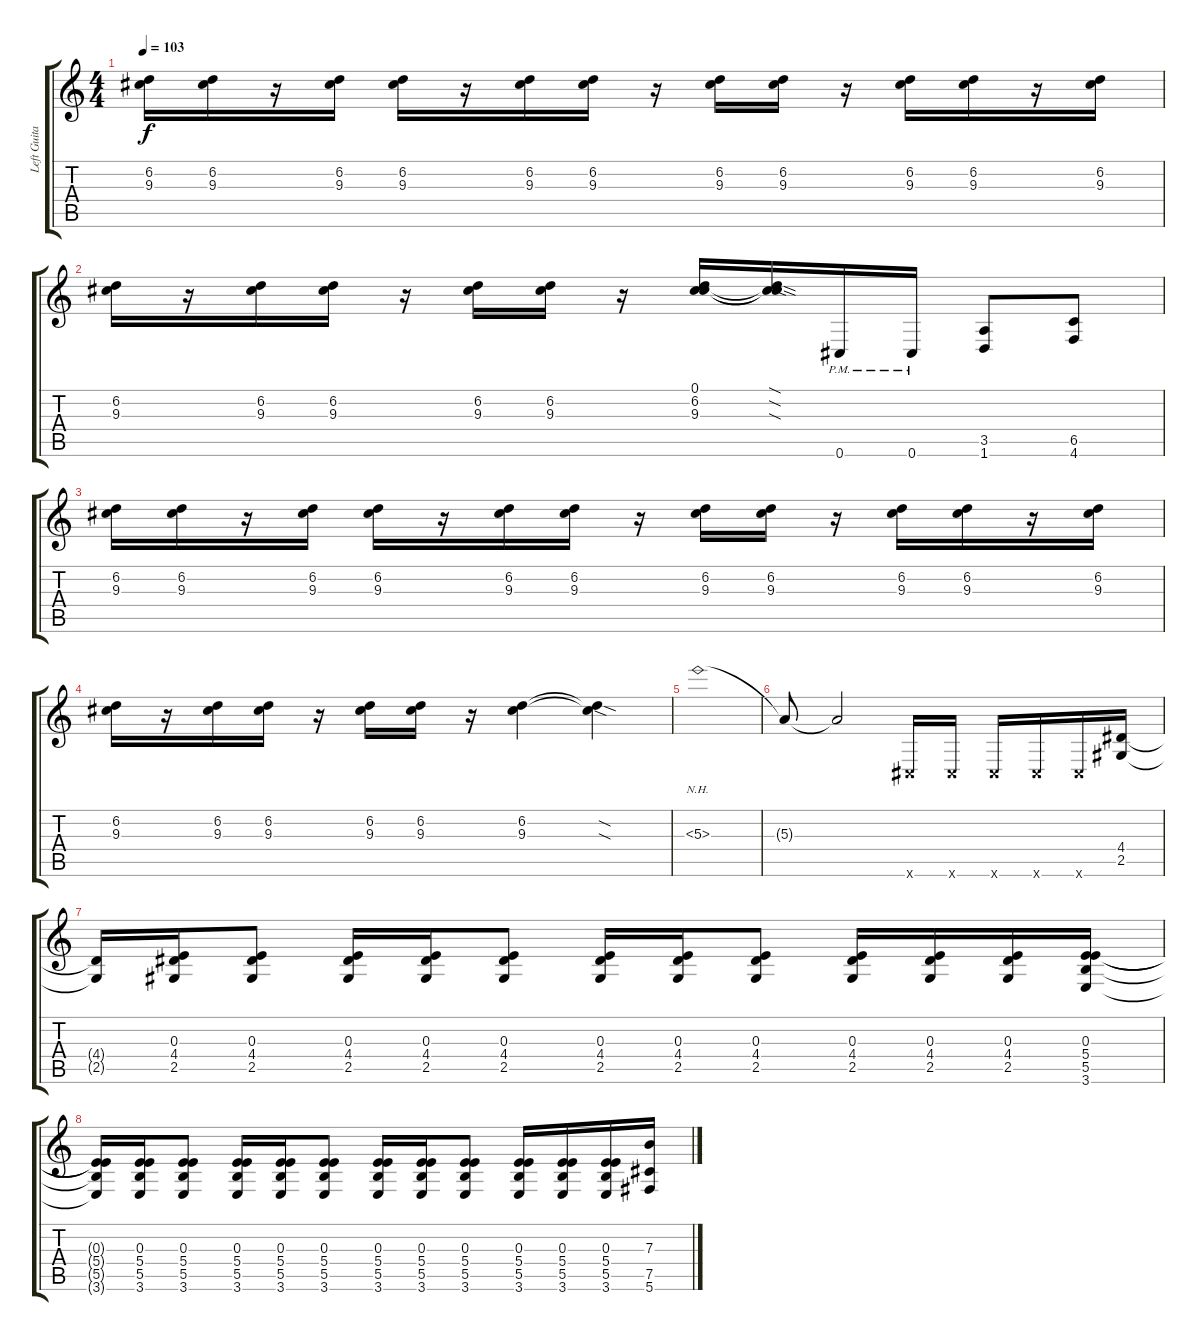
\track ("Left Guitar" "Left Guita") {instrument distortionguitar}
\staff {score tabs}
\tuning (Db4 Ab3 E3 B2 Gb2 Db2) {hide}
\ts (4 4)
\tempo 103
\clef g2
\ks c
(6.2 9.3).16{dy f} (6.2 9.3).16 r.16 (6.2 9.3).16 (6.2 9.3).16 r.16 (6.2 9.3).16 (6.2 9.3).16 r.16 (6.2 9.3).16 (6.2 9.3).16 r.16 (6.2 9.3).16 (6.2 9.3).16 r.16 (6.2 9.3).16 |
(6.2 9.3).16 r.16 (6.2 9.3).16 (6.2 9.3).16 r.16 (6.2 9.3).16 (6.2 9.3).16 r.16 (0.1 6.2 9.3).16 (0.1{sod t} 6.2{sod t} 9.3{sod t}).16 0.6{pm}.16 0.6{pm}.16 (3.5 1.6).8 (6.5 4.6).8 |
(6.2 9.3).16 (6.2 9.3).16 r.16 (6.2 9.3).16 (6.2 9.3).16 r.16 (6.2 9.3).16 (6.2 9.3).16 r.16 (6.2 9.3).16 (6.2 9.3).16 r.16 (6.2 9.3).16 (6.2 9.3).16 r.16 (6.2 9.3).16 |
(6.2 9.3).16 r.16 (6.2 9.3).16 (6.2 9.3).16 r.16 (6.2 9.3).16 (6.2 9.3).16 r.16 (6.2 9.3).4 (6.2{sod t} 9.3{sod t}).4 |
5.3{nh}.1 |
5.3{t}.8 5.3{t}.2 0.6{x}.16 0.6{x}.16 0.6{x}.16 0.6{x}.16 0.6{x}.16 (4.4 2.5).16 |
(4.4{t} 2.5{t}).16 (0.3 4.4 2.5).16 (0.3 4.4 2.5).8 (0.3 4.4 2.5).16 (0.3 4.4 2.5).16 (0.3 4.4 2.5).8 (0.3 4.4 2.5).16 (0.3 4.4 2.5).16 (0.3 4.4 2.5).8 (0.3 4.4 2.5).16 (0.3 4.4 2.5).16 (0.3 4.4 2.5).16 (0.3 5.4 5.5 3.6).16 |
(0.3{t} 5.4{t} 5.5{t} 3.6{t}).16 (0.3 5.4 5.5 3.6).16 (0.3 5.4 5.5 3.6).8 (0.3 5.4 5.5 3.6).16 (0.3 5.4 5.5 3.6).16 (0.3 5.4 5.5 3.6).8 (0.3 5.4 5.5 3.6).16 (0.3 5.4 5.5 3.6).16 (0.3 5.4 5.5 3.6).8 (0.3 5.4 5.5 3.6).16 (0.3 5.4 5.5 3.6).16 (0.3 5.4 5.5 3.6).16 (7.3 7.5 5.6).16
